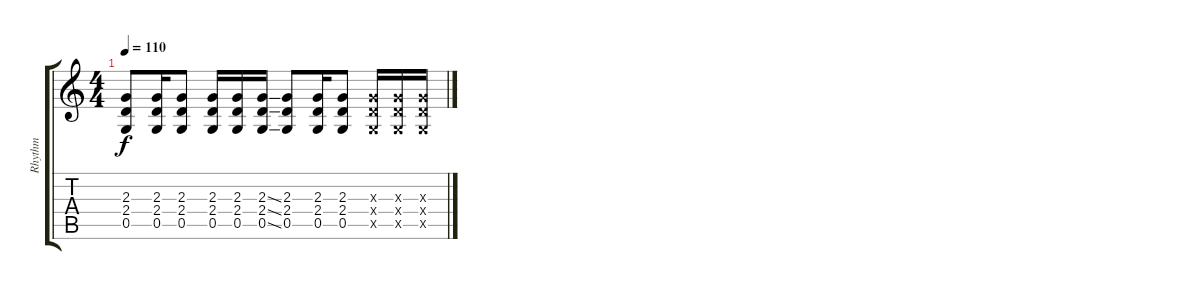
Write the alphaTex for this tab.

\track ("Rhythm" "Rhythm") {instrument acousticguitarsteel}
\staff {score tabs}
\tuning (D4 A3 F3 C3 G2 D2) {hide}
\ts (4 4)
\tempo 110
\clef g2
\ks c
(2.3 2.4 0.5).8{dy f} (2.3 2.4 0.5).16 (2.3 2.4 0.5).8 (2.3 2.4 0.5).16 (2.3 2.4 0.5).16 (2.3{ss} 2.4{ss} 0.5{ss}).16 (2.3 2.4 0.5).8 (2.3 2.4 0.5).16 (2.3 2.4 0.5).8 (2.3{x} 2.4{x} 0.5{x}).16 (2.3{x} 2.4{x} 0.5{x}).16 (2.3{x} 2.4{x} 0.5{x}).16
